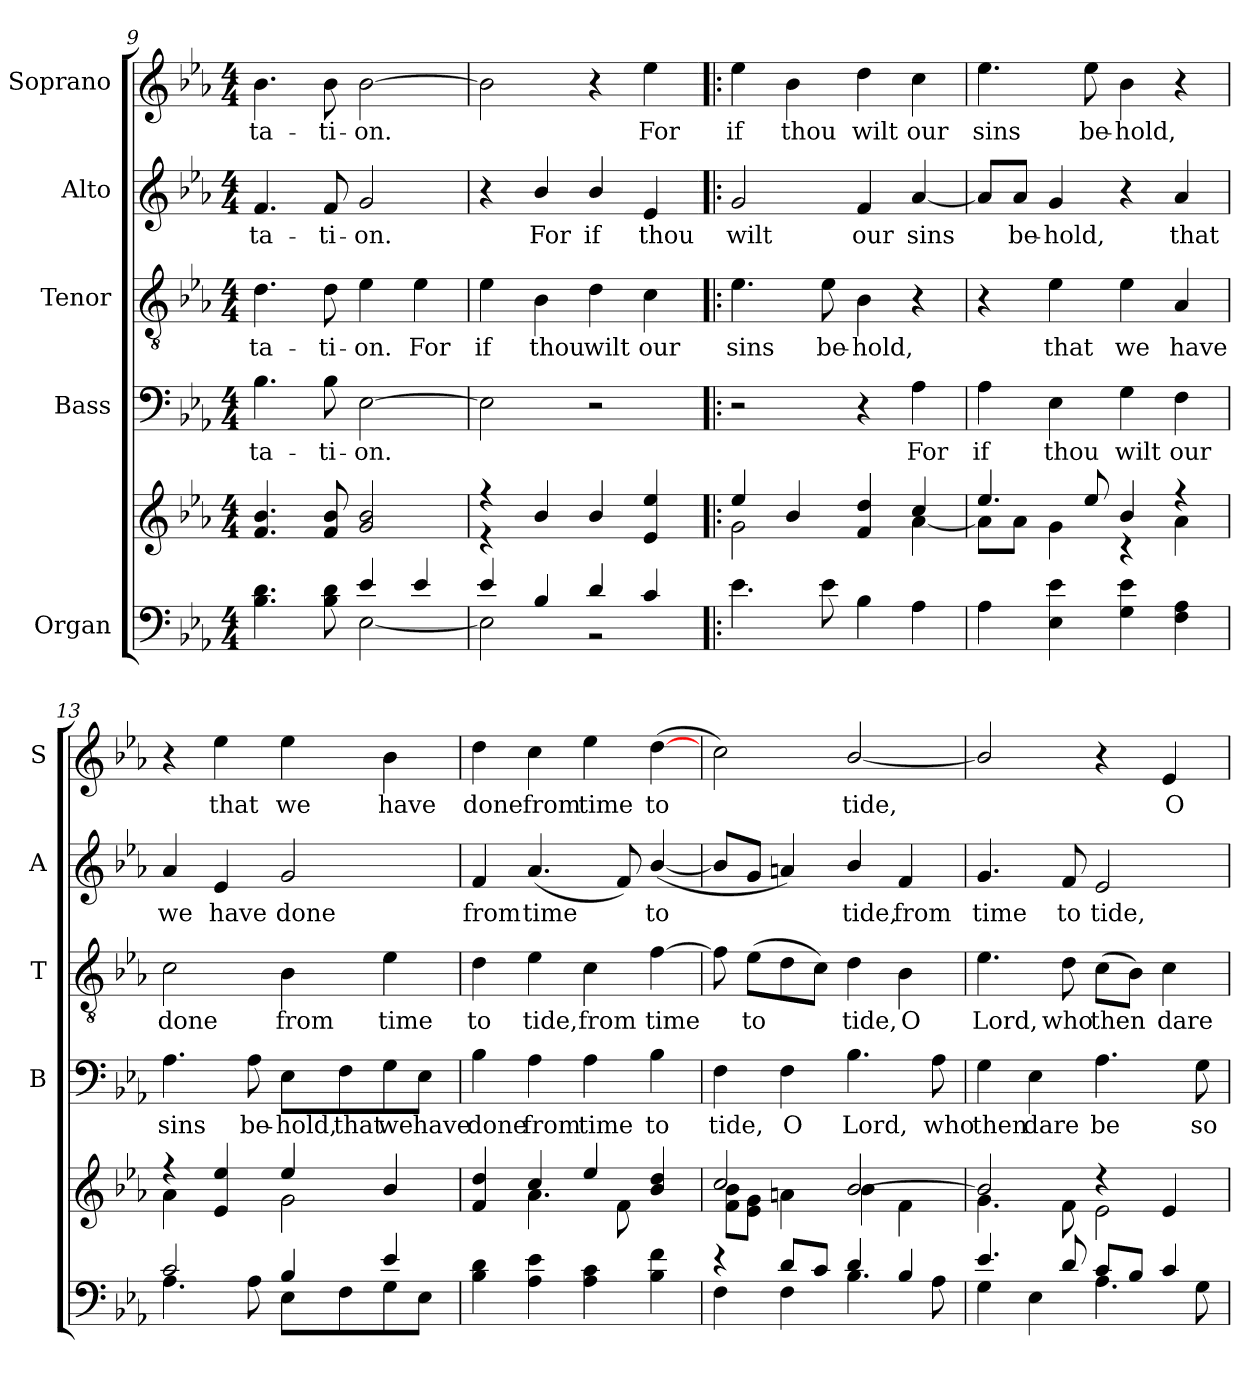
**kern	**kern	**kern	**text	**kern	**text	**kern	**text	**kern	**text
*part5	*part5	*part4	*part4	*part3	*part3	*part2	*part2	*part1	*part1
*staff6	*staff5	*staff4	*staff4	*staff3	*staff3	*staff2	*staff2	*staff1	*staff1
*I"Organ	*	*I"Bass	*	*I"Tenor	*	*I"Alto	*	*I"Soprano	*
*	*	*I'B	*	*I'T	*	*I'A	*	*I'S	*
*clefF4	*clefG2	*clefF4	*	*clefGv2	*	*clefG2	*	*clefG2	*
*k[b-e-a-]	*k[b-e-a-]	*k[b-e-a-]	*	*k[b-e-a-]	*	*k[b-e-a-]	*	*k[b-e-a-]	*
*E-:	*E-:	*E-:	*	*E-:	*	*E-:	*	*E-:	*
*M4/4	*M4/4	*M4/4	*	*M4/4	*	*M4/4	*	*M4/4	*
=9	=9	=9	=9	=9	=9	=9	=9	=9	=9
*^	*^	*	*	*	*	*	*	*	*
!	!	!	!	!	!LO:LY:b	!	!LO:LY:b	!	!LO:LY:b	!	!LO:LY:b
4.B-\ 4.d\	2ryy	4.f/ 4.b-/	2ryy	4.B-\	-ta-	4.d\	-ta-	4.f/	-ta-	4.b-\	-ta-
!	!	!	!	!	!LO:LY:b	!	!LO:LY:b	!	!LO:LY:b	!	!LO:LY:b
8B-\ 8d\	.	8f/ 8b-/	.	8B-\	-ti-	8d\	-ti-	8f/	-ti-	8b-\	-ti-
!	!	!	!	!	!LO:LY:b	!	!LO:LY:b	!	!LO:LY:b	!	!LO:LY:b
4e-/	[2E-\	2g/ 2b-/	2ryy	[2E-\	-on.	4e-\	-on.	2g/	-on.	[2b-\	-on.
!	!	!	!	!	!	!	!LO:LY:b	!	!	!	!
4e-/	.	.	.	.	.	4e-\	For	.	.	.	.
=10	=10	=10	=10	=10	=10	=10	=10	=10	=10	=10	=10
!	!	!	!	!	!	!	!LO:LY:b	!	!	!	!
4e-/	2E-\]	4r	4r	2E-\]	.	4e-\	if	4r	.	2b-\]	.
!	!	!	!	!	!	!	!LO:LY:b	!	!LO:LY:b	!	!
4B-/	.	4b-/	4ryy	.	.	4B-\	thou	4b-/	For	.	.
!	!	!	!	!	!	!	!LO:LY:b	!	!LO:LY:b	!	!
4d/	2r	4b-/	4ryy	2r	.	4d\	wilt	4b-/	if	4r	.
!	!	!	!	!	!	!	!LO:LY:b	!	!LO:LY:b	!	!LO:LY:b
4c/	.	4e-/ 4ee-/	4ryy	.	.	4c\	our	4e-/	thou	4ee-\	For
=11!|:	=11!|:	=11!|:	=11!|:	=11!|:	=11!|:	=11!|:	=11!|:	=11!|:	=11!|:	=11!|:	=11!|:
!	!	!	!	!	!	!	!LO:LY:b	!	!LO:LY:b	!	!LO:LY:b
4.e-\	1ryy	4ee-/	2g\	2r	.	4.e-\	sins	2g/	wilt	4ee-\	if
!	!	!	!	!	!	!	!	!	!	!	!LO:LY:b
.	.	4b-/	.	.	.	.	.	.	.	4b-\	thou
!	!	!	!	!	!	!	!LO:LY:b	!	!	!	!
8e-\	.	.	.	.	.	8e-\	be-	.	.	.	.
!	!	!	!	!	!	!	!LO:LY:b	!	!LO:LY:b	!	!LO:LY:b
4B-\	.	4f/ 4dd/	4ryy	4r	.	4B-\	-hold,	4f/	our	4dd\	wilt
!	!	!	!	!	!LO:LY:b	!	!	!	!LO:LY:b	!	!LO:LY:b
4A-\	.	4cc/	[4a-\	4A-\	For	4r	.	[4a-/	sins	4cc\	our
=12	=12	=12	=12	=12	=12	=12	=12	=12	=12	=12	=12
!	!	!	!	!	!LO:LY:b	!	!	!	!	!	!LO:LY:b
4A-\	1ryy	4.ee-/	8a-\L]	4A-\	if	4r	.	8a-/L]	.	4.ee-\	sins
!	!	!	!	!	!	!	!	!	!LO:LY:b	!	!
.	.	.	8a-\J	.	.	.	.	8a-/J	be-	.	.
!	!	!	!	!	!LO:LY:b	!	!LO:LY:b	!	!LO:LY:b	!	!
4E-\ 4e-\	.	.	4g\	4E-\	thou	4e-\	that	4g/	-hold,	.	.
!	!	!	!	!	!	!	!	!	!	!	!LO:LY:b
.	.	8ee-/	.	.	.	.	.	.	.	8ee-\	be-
!	!	!	!	!	!LO:LY:b	!	!LO:LY:b	!	!	!	!LO:LY:b
4G\ 4e-\	.	4b-/	4r	4G\	wilt	4e-\	we	4r	.	4b-\	-hold,
!	!	!	!	!	!LO:LY:b	!	!LO:LY:b	!	!LO:LY:b	!	!
4F\ 4A-\	.	4r	4a-\	4F\	our	4A-/	have	4a-/	that	4r	.
!!LO:LB:g=z
=13	=13	=13	=13	=13	=13	=13	=13	=13	=13	=13	=13
!	!	!	!	!	!LO:LY:b	!	!LO:LY:b	!	!LO:LY:b	!	!
2c/	4.A-\	4r	4a-\	4.A-\	sins	2c\	done	4a-/	we	4r	.
!	!	!	!	!	!	!	!	!	!LO:LY:b	!	!LO:LY:b
.	.	4e-/ 4ee-/	4ryy	.	.	.	.	4e-/	have	4ee-\	that
!	!	!	!	!	!LO:LY:b	!	!	!	!	!	!
.	8A-\	.	.	8A-\	be-	.	.	.	.	.	.
!	!	!	!	!	!LO:LY:b	!	!LO:LY:b	!	!LO:LY:b	!	!LO:LY:b
4B-/	8E-\L	4ee-/	2g\	8E-\L	-hold,	4B-\	from	2g/	done	4ee-\	we
!	!	!	!	!	!LO:LY:b	!	!	!	!	!	!
.	8F\	.	.	8F\	that	.	.	.	.	.	.
!	!	!	!	!	!LO:LY:b	!	!LO:LY:b	!	!	!	!LO:LY:b
4e-/	8G\	4b-/	.	8G\	we	4e-\	time	.	.	4b-\	have
!	!	!	!	!	!LO:LY:b	!	!	!	!	!	!
.	8E-\J	.	.	8E-\J	have	.	.	.	.	.	.
=14	=14	=14	=14	=14	=14	=14	=14	=14	=14	=14	=14
!	!	!	!	!	!LO:LY:b	!	!LO:LY:b	!	!LO:LY:b	!	!LO:LY:b
4B-\ 4d\	2ryy	4f/ 4dd/	4ryy	4B-\	done	4d\	to	4f/	from	4dd\	done
!	!	!	!	!	!LO:LY:b	!	!LO:LY:b	!	!LO:LY:b	!	!LO:LY:b
4A-\ 4e-\	.	4cc/	4.a-\	4A-\	from	4e-\	tide,	(<4.a-/	time	4cc\	from
!	!	!	!	!	!LO:LY:b	!	!LO:LY:b	!	!	!	!LO:LY:b
4A-\ 4c\	2ryy	4ee-/	.	4A-\	time	4c\	from	.	.	4ee-\	time
.	.	.	8f\	.	.	.	.	8f/)	.	.	.
!	!	!	!	!	!LO:LY:b	!	!LO:LY:b	!	!LO:LY:b	!	!LO:LY:b
4B-\ 4f\	.	4b-/ 4dd/	4ryy	4B-\	to	[4f\	time	(<[4b-/	to	(>[4dd\	to
=15	=15	=15	=15	=15	=15	=15	=15	=15	=15	=15	=15
!	!	!	!	!	!LO:LY:b	!	!	!	!	!	!
4r	4F\	2cc/	8f\ 8b-\L	4F\	tide,	8f\]	.	8b-/L]	.	2cc\)	.
!	!	!	!	!	!	!	!LO:LY:b	!	!	!	!
.	.	.	8e-\ 8g\J	.	.	(>8e-\L	to	8g/J	.	.	.
!	!	!	!	!	!LO:LY:b	!	!	!	!	!	!
8d/L	4F\	.	4an\	4F\	O	8d\	.	4an/)	.	.	.
8c/J	.	.	.	.	.	8c\J)	.	.	.	.	.
!	!	!	!	!	!LO:LY:b	!	!LO:LY:b	!	!LO:LY:b	!	!LO:LY:b
4d/	4.B-\	[2b-/	4b-\	4.B-\	Lord,	4d\	tide,	4b-/	tide,	[2b-/	tide,
!	!	!	!	!	!	!	!LO:LY:b	!	!LO:LY:b	!	!
4B-/	.	.	4f\	.	.	4B-\	O	4f/	from	.	.
!	!	!	!	!	!LO:LY:b	!	!	!	!	!	!
.	8A-\	.	.	8A-\	who	.	.	.	.	.	.
=16	=16	=16	=16	=16	=16	=16	=16	=16	=16	=16	=16
!	!	!	!	!	!LO:LY:b	!	!LO:LY:b	!	!LO:LY:b	!	!
4.e-/	4G\	2b-/]	4.g\	4G\	then	4.e-\	Lord,	4.g/	time	2b-/]	.
!	!	!	!	!	!LO:LY:b	!	!	!	!	!	!
.	4E-\	.	.	4E-\	dare	.	.	.	.	.	.
!	!	!	!	!	!	!	!LO:LY:b	!	!LO:LY:b	!	!
8d/	.	.	8f\	.	.	8d\	who	8f/	to	.	.
!	!	!	!	!	!LO:LY:b	!	!LO:LY:b	!	!LO:LY:b	!	!
8c/L	4.A-\	4r	2e-\	4.A-\	be	(>8c\L	then	2e-/	tide,	4r	.
8B-/J	.	.	.	.	.	8B-\J)	.	.	.	.	.
!	!	!	!	!	!	!	!LO:LY:b	!	!	!	!LO:LY:b
4c/	.	4e-/	.	.	.	4c\	dare	.	.	4e-/	O
!	!	!	!	!	!LO:LY:b	!	!	!	!	!	!
.	8G\	.	.	8G\	so	.	.	.	.	.	.
*v	*v	*	*	*	*	*	*	*	*	*	*
*	*v	*v	*	*	*	*	*	*	*	*
=	=	=	=	=	=	=	=	=	=
*-	*-	*-	*-	*-	*-	*-	*-	*-	*-
